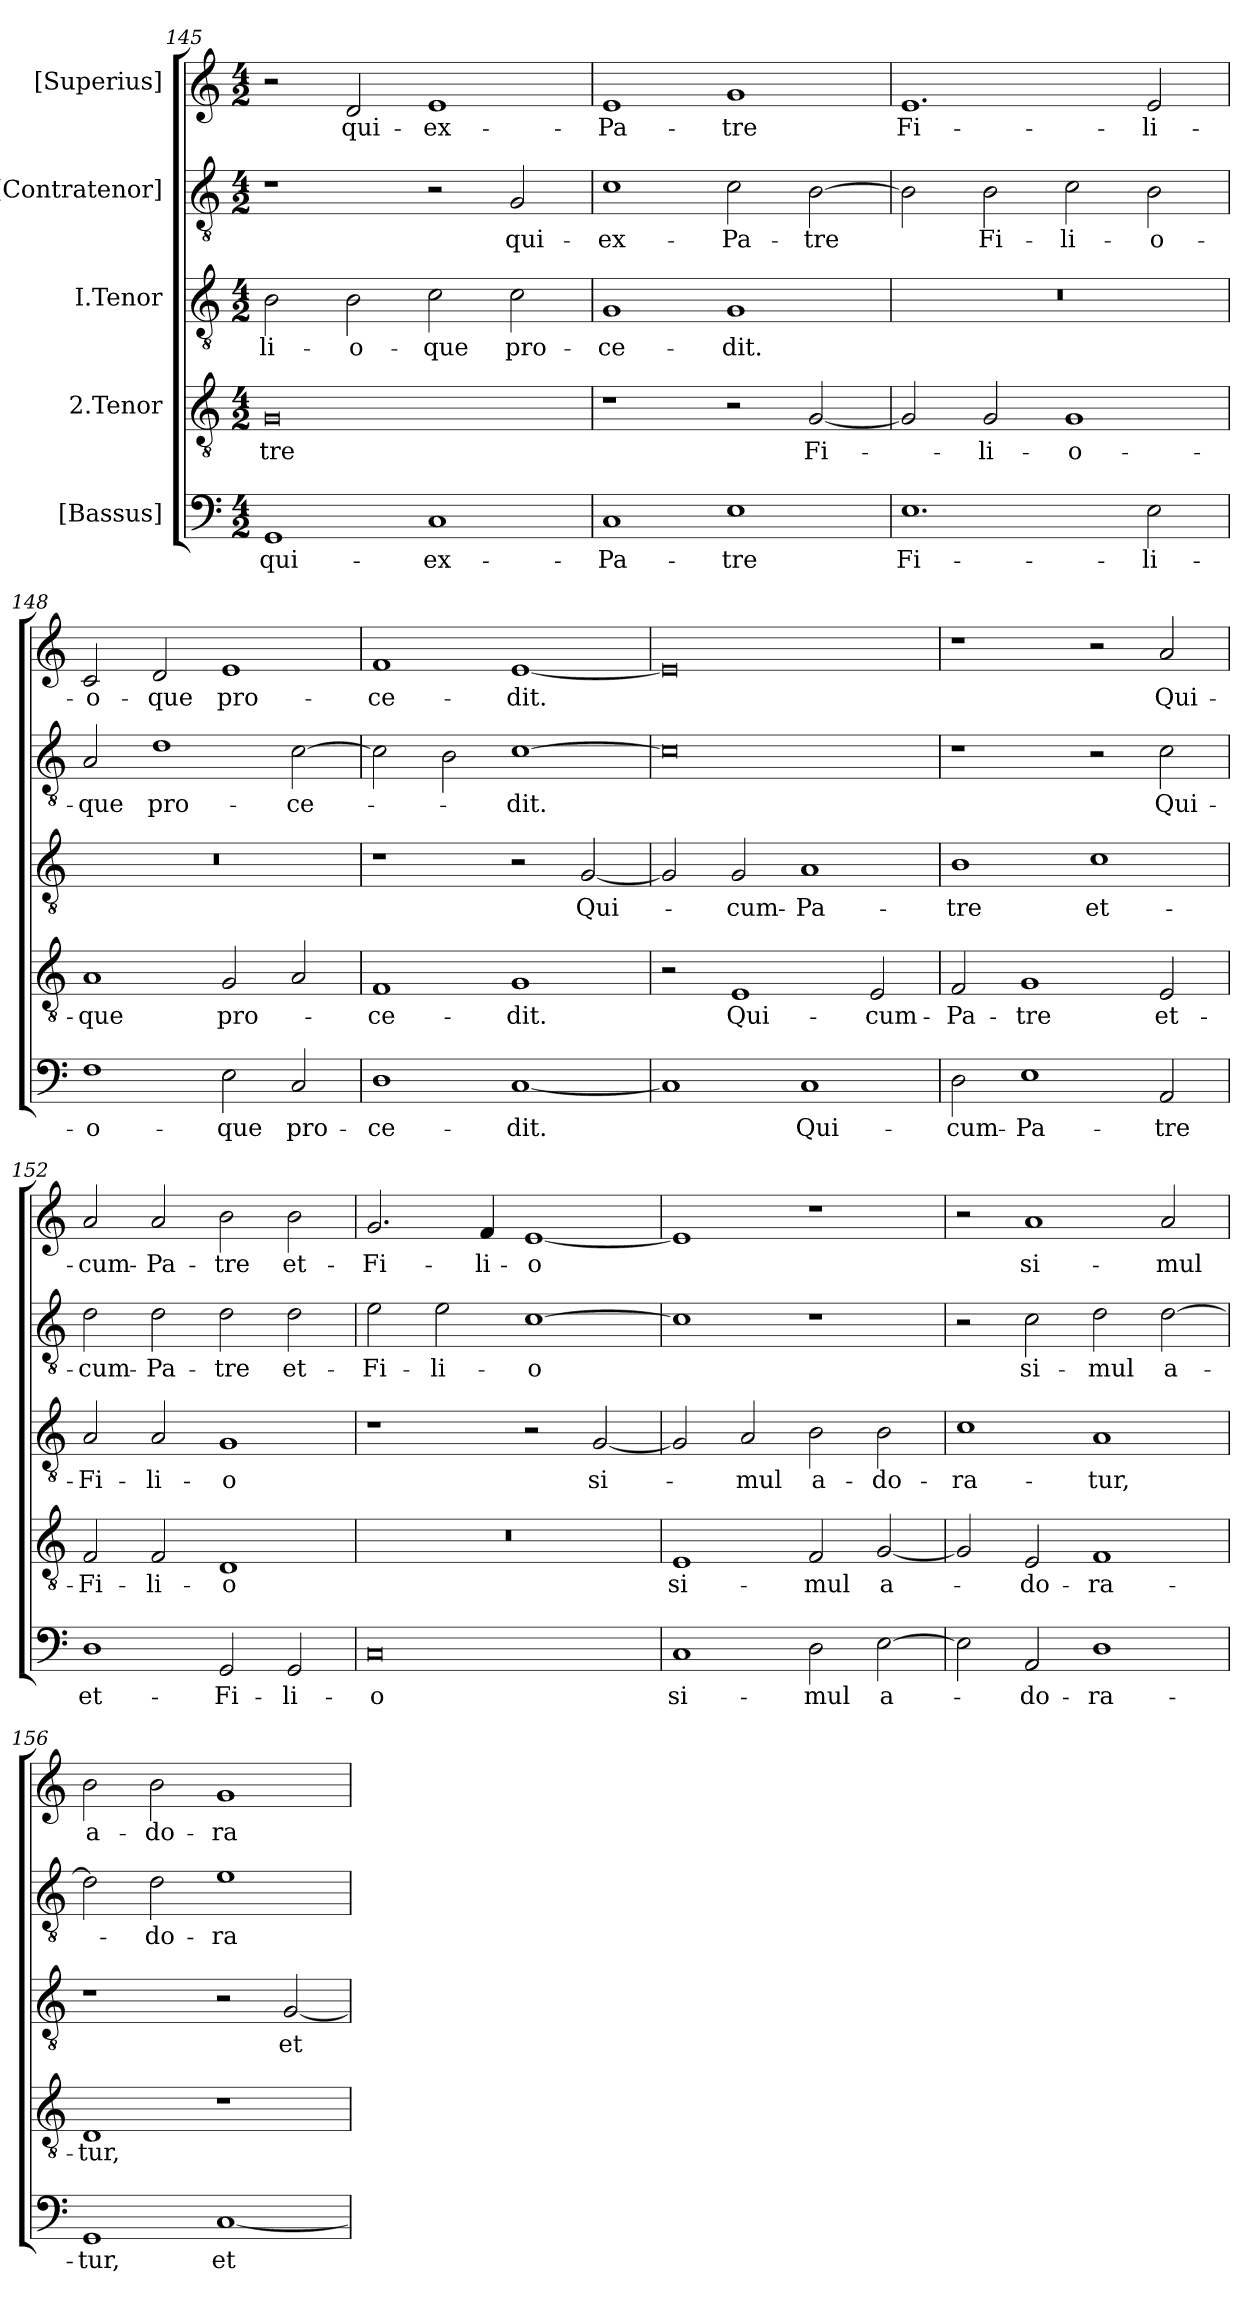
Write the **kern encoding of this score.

**kern	**text	**kern	**text	**kern	**text	**kern	**text	**kern	**text
*part5	*part5	*part4	*part4	*part3	*part3	*part2	*part2	*part1	*part1
*staff5	*staff5	*staff4	*staff4	*staff3	*staff3	*staff2	*staff2	*staff1	*staff1
*I"[Bassus]	*	*I"2.Tenor	*	*I"I.Tenor	*	*I"[Contratenor]	*	*I"[Superius]	*
*clefF4	*	*clefGv2	*	*clefGv2	*	*clefGv2	*	*clefG2	*
*k[]	*	*k[]	*	*k[]	*	*k[]	*	*k[]	*
*M4/2	*	*M4/2	*	*M4/2	*	*M4/2	*	*M4/2	*
=145	=145	=145	=145	=145	=145	=145	=145	=145	=145
1GG/	qui-	0G/	-tre	2B\	-li-	1r	.	2r	.
.	.	.	.	2B\	-o-	.	.	2d/	qui-
1C/	ex-	.	.	2c\	-que	2r	.	1e/	ex-
.	.	.	.	2c\	pro-	2G/	qui-	.	.
=146	=146	=146	=146	=146	=146	=146	=146	=146	=146
1C/	Pa-	1r	.	1G/	-ce-	1c\	ex-	1e/	Pa-
1E\	-tre	2r	.	1G/	-dit.	2c\	Pa-	1g/	-tre
.	.	[2G/	Fi-	.	.	[2B\	-tre	.	.
=147	=147	=147	=147	=147	=147	=147	=147	=147	=147
1.E\	Fi-	2G/]	.	0r	.	2B\]	.	1.e/	Fi-
.	.	2G/	-li-	.	.	2B\	Fi-	.	.
.	.	1G/	-o-	.	.	2c\	-li-	.	.
2E\	-li-	.	.	.	.	2B\	-o-	2e/	-li-
=148	=148	=148	=148	=148	=148	=148	=148	=148	=148
1F\	-o-	1A/	-que	0r	.	2A/	-que	2c/	-o-
.	.	.	.	.	.	1d\	pro-	2d/	-que
2E\	-que	2G/	pro-	.	.	.	.	1e/	pro-
2C/	pro-	2A/	.	.	.	[2c\	-ce-	.	.
=149	=149	=149	=149	=149	=149	=149	=149	=149	=149
1D\	-ce-	1F/	-ce-	1r	.	2c\]	.	1f/	-ce-
.	.	.	.	.	.	2B\	.	.	.
[1C/	-dit.	1G/	-dit.	2r	.	[1c\	-dit.	[1e/	-dit.
.	.	.	.	[2G/	Qui-	.	.	.	.
=150	=150	=150	=150	=150	=150	=150	=150	=150	=150
1C/]	.	2r	.	2G/]	.	0c\]	.	0e/]	.
.	.	1E/	Qui-	2G/	cum-	.	.	.	.
1C/	Qui-	.	.	1A/	Pa-	.	.	.	.
.	.	2E/	cum-	.	.	.	.	.	.
=151	=151	=151	=151	=151	=151	=151	=151	=151	=151
2D\	cum-	2F/	Pa-	1B\	-tre	1r	.	1r	.
1E\	Pa-	1G/	-tre	.	.	.	.	.	.
.	.	.	.	1c\	et-	2r	.	2r	.
2AA/	-tre	2E/	et-	.	.	2c\	Qui-	2a/	Qui-
=152	=152	=152	=152	=152	=152	=152	=152	=152	=152
1D\	et-	2F/	Fi-	2A/	Fi-	2d\	cum-	2a/	cum-
.	.	2F/	-li-	2A/	-li-	2d\	Pa-	2a/	Pa-
2GG/	Fi-	1D/	-o	1G/	-o	2d\	-tre	2b\	-tre
2GG/	-li-	.	.	.	.	2d\	et-	2b\	et-
=153	=153	=153	=153	=153	=153	=153	=153	=153	=153
0C/	-o	0r	.	1r	.	2e\	Fi-	2.g/	Fi-
.	.	.	.	.	.	2e\	-li-	.	.
.	.	.	.	.	.	.	.	4f/	-li-
.	.	.	.	2r	.	[1c\	-o	[1e/	-o
.	.	.	.	[2G/	si-	.	.	.	.
=154	=154	=154	=154	=154	=154	=154	=154	=154	=154
1C/	si-	1E/	si-	2G/]	.	1c\]	.	1e/]	.
.	.	.	.	2A/	-mul	.	.	.	.
2D\	-mul	2F/	-mul	2B\	a-	1r	.	1r	.
[2E\	a-	[2G/	a-	2B\	-do-	.	.	.	.
=155	=155	=155	=155	=155	=155	=155	=155	=155	=155
2E\]	.	2G/]	.	1c\	-ra-	2r	.	2r	.
2AA/	-do-	2E/	-do-	.	.	2c\	si-	1a/	si-
1D\	-ra-	1F/	-ra-	1A/	-tur,	2d\	-mul	.	.
.	.	.	.	.	.	[2d\	a-	2a/	-mul
=156	=156	=156	=156	=156	=156	=156	=156	=156	=156
1GG/	-tur,	1D/	-tur,	1r	.	2d\]	.	2b\	a-
.	.	.	.	.	.	2d\	-do-	2b\	-do-
[1C/	et-	1r	.	2r	.	1e\	-ra-	1g/	-ra-
.	.	.	.	[2G/	et-	.	.	.	.
=	=	=	=	=	=	=	=	=	=
*-	*-	*-	*-	*-	*-	*-	*-	*-	*-
